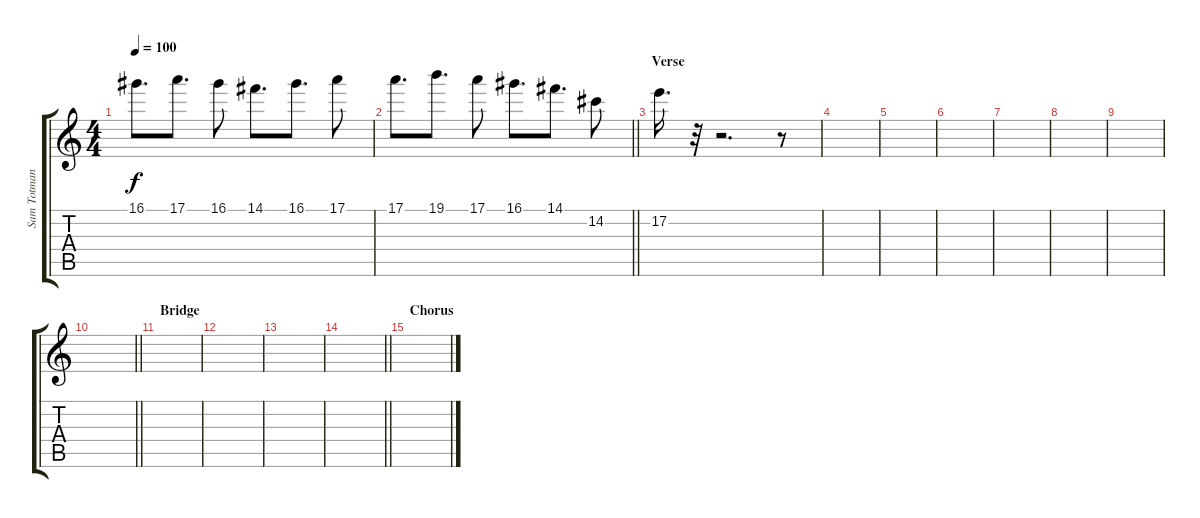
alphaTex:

\track ("Sam Totman" "Sam Totman") {instrument distortionguitar}
\staff {score tabs}
\tuning (E4 B3 G3 D3 A2 E2) {hide}
\ts (4 4)
\tempo 100
\clef g2
\ks c
16.1.8{d dy f} 17.1.8{d} 16.1.8 14.1.8{d} 16.1.8{d} 17.1.8 |
\barLineRight lightlight
17.1.8{d} 19.1.8{d} 17.1.8 16.1.8{d} 14.1.8{d} 14.2.8 |
\section ("" "Verse")
17.2.16{d} r.32 r.2{d} r.8 |
|
|
|
|
|
|
\barLineRight lightlight
|
\section ("" "Bridge")
|
|
|
\barLineRight lightlight
|
\section ("" "Chorus")
